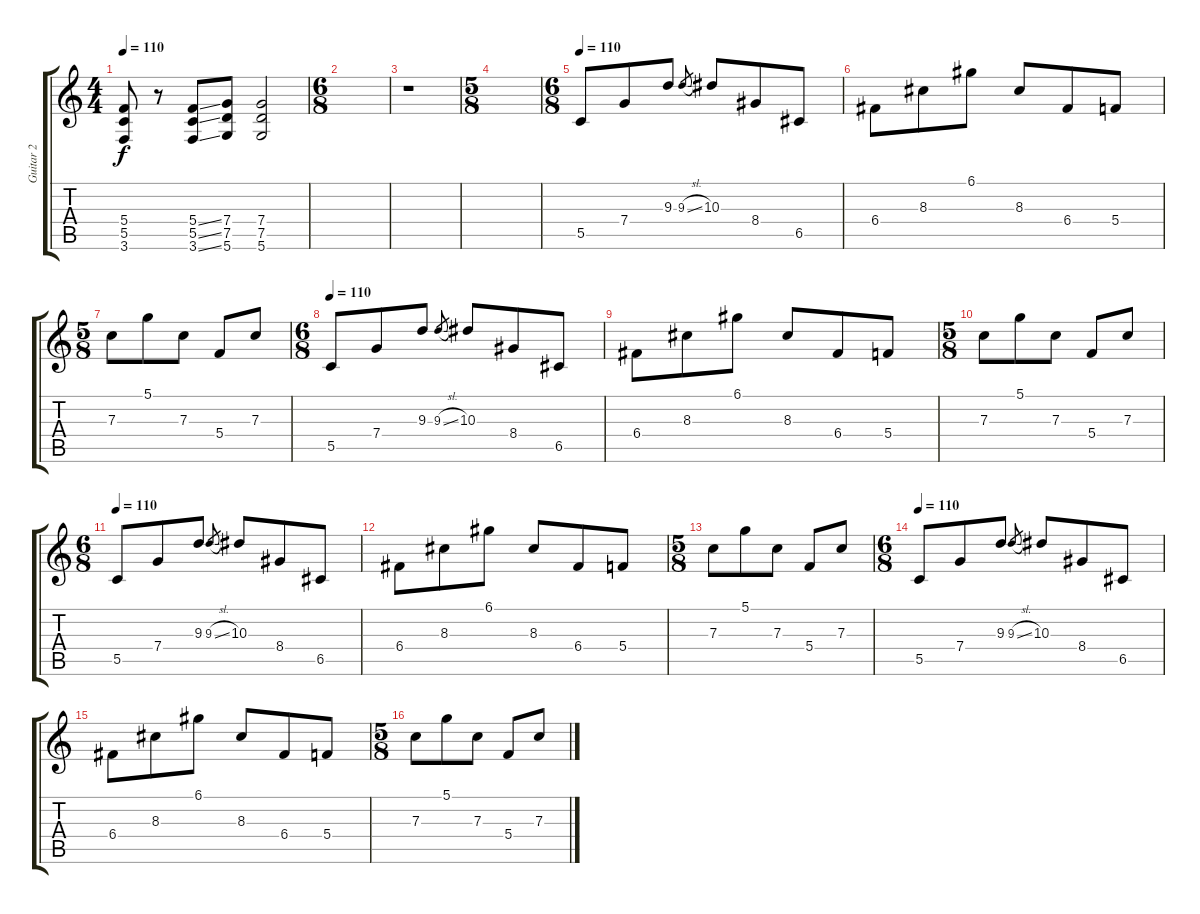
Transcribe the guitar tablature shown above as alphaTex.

\track ("Guitar 2" "Guitar 2") {instrument distortionguitar}
\staff {score tabs}
\tuning (D4 A3 F3 C3 G2 D2) {hide}
\ts (4 4)
\tempo 110
\clef g2
\ks c
(5.4 5.5 3.6).8{dy f} r.8 (5.4{ss} 5.5{ss} 3.6{ss}).8 (7.4 7.5 5.6).8 (7.4 7.5 5.6).2 |
\ts (6 8)
|
r.1 |
\ts (5 8)
|
\ts (6 8)
\tempo 110
5.5.8 7.4.8 9.3.8 9.3{sl}.8{gr} 10.3.8 8.4.8 6.5.8 |
6.4.8 8.3.8 6.1.8 8.3.8 6.4.8 5.4.8 |
\ts (5 8)
7.3.8 5.1.8 7.3.8 5.4.8 7.3.8 |
\ts (6 8)
\tempo 110
5.5.8 7.4.8 9.3.8 9.3{sl}.8{gr} 10.3.8 8.4.8 6.5.8 |
6.4.8 8.3.8 6.1.8 8.3.8 6.4.8 5.4.8 |
\ts (5 8)
7.3.8 5.1.8 7.3.8 5.4.8 7.3.8 |
\ts (6 8)
\tempo 110
5.5.8 7.4.8 9.3.8 9.3{sl}.8{gr} 10.3.8 8.4.8 6.5.8 |
6.4.8 8.3.8 6.1.8 8.3.8 6.4.8 5.4.8 |
\ts (5 8)
7.3.8 5.1.8 7.3.8 5.4.8 7.3.8 |
\ts (6 8)
\tempo 110
5.5.8 7.4.8 9.3.8 9.3{sl}.8{gr} 10.3.8 8.4.8 6.5.8 |
6.4.8 8.3.8 6.1.8 8.3.8 6.4.8 5.4.8 |
\ts (5 8)
7.3.8 5.1.8 7.3.8 5.4.8 7.3.8
